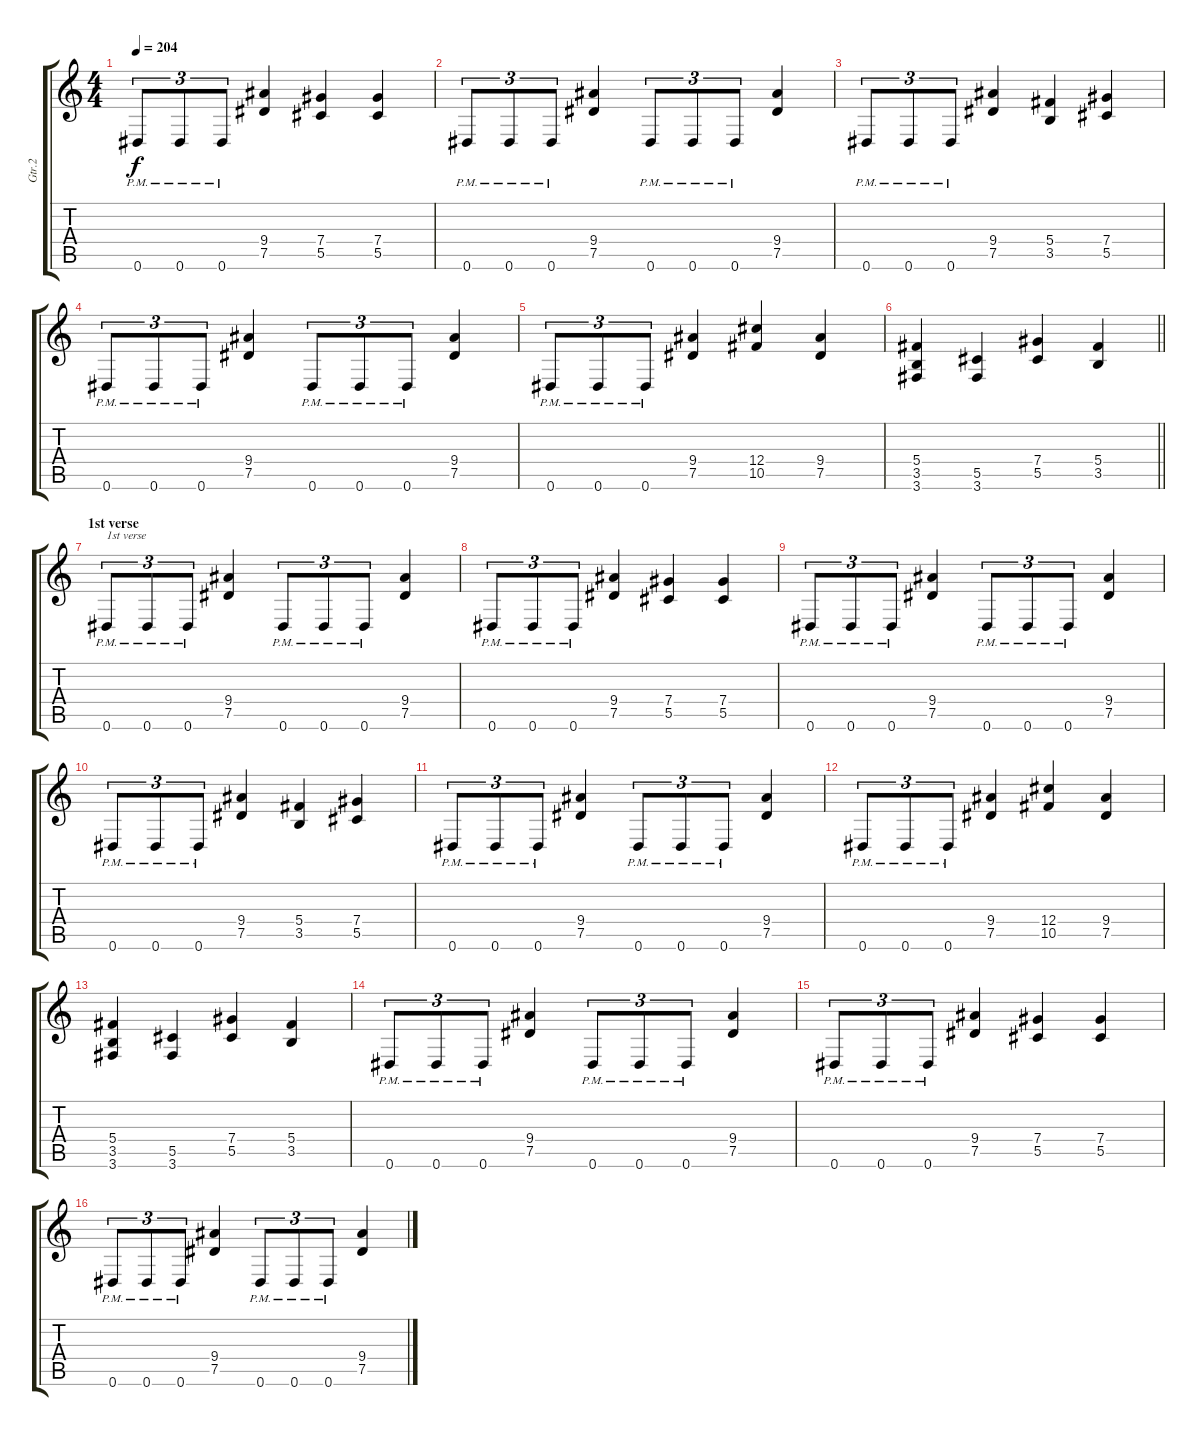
\track ("Gtr.2" "Gtr.2") {instrument distortionguitar}
\staff {score tabs}
\tuning (Eb4 Bb3 Gb3 Db3 Ab2 Eb2) {hide}
\ts (4 4)
\tempo 204
\clef g2
\ks c
0.6{pm}.8{tu (3 2) dy f} 0.6{pm}.8{tu (3 2)} 0.6{pm}.8{tu (3 2)} (9.4 7.5).4 (7.4 5.5).4 (7.4 5.5).4 |
0.6{pm}.8{tu (3 2)} 0.6{pm}.8{tu (3 2)} 0.6{pm}.8{tu (3 2)} (9.4 7.5).4 0.6{pm}.8{tu (3 2)} 0.6{pm}.8{tu (3 2)} 0.6{pm}.8{tu (3 2)} (9.4 7.5).4 |
0.6{pm}.8{tu (3 2)} 0.6{pm}.8{tu (3 2)} 0.6{pm}.8{tu (3 2)} (9.4 7.5).4 (5.4 3.5).4 (7.4 5.5).4 |
0.6{pm}.8{tu (3 2)} 0.6{pm}.8{tu (3 2)} 0.6{pm}.8{tu (3 2)} (9.4 7.5).4 0.6{pm}.8{tu (3 2)} 0.6{pm}.8{tu (3 2)} 0.6{pm}.8{tu (3 2)} (9.4 7.5).4 |
0.6{pm}.8{tu (3 2)} 0.6{pm}.8{tu (3 2)} 0.6{pm}.8{tu (3 2)} (9.4 7.5).4 (12.4 10.5).4 (9.4 7.5).4 |
\barLineRight lightlight
(5.4 3.5 3.6).4 (5.5 3.6).4 (7.4 5.5).4 (5.4 3.5).4 |
\section ("" "1st verse")
0.6{pm}.8{tu (3 2) txt "1st verse"} 0.6{pm}.8{tu (3 2)} 0.6{pm}.8{tu (3 2)} (9.4 7.5).4 0.6{pm}.8{tu (3 2)} 0.6{pm}.8{tu (3 2)} 0.6{pm}.8{tu (3 2)} (9.4 7.5).4 |
0.6{pm}.8{tu (3 2)} 0.6{pm}.8{tu (3 2)} 0.6{pm}.8{tu (3 2)} (9.4 7.5).4 (7.4 5.5).4 (7.4 5.5).4 |
0.6{pm}.8{tu (3 2)} 0.6{pm}.8{tu (3 2)} 0.6{pm}.8{tu (3 2)} (9.4 7.5).4 0.6{pm}.8{tu (3 2)} 0.6{pm}.8{tu (3 2)} 0.6{pm}.8{tu (3 2)} (9.4 7.5).4 |
0.6{pm}.8{tu (3 2)} 0.6{pm}.8{tu (3 2)} 0.6{pm}.8{tu (3 2)} (9.4 7.5).4 (5.4 3.5).4 (7.4 5.5).4 |
0.6{pm}.8{tu (3 2)} 0.6{pm}.8{tu (3 2)} 0.6{pm}.8{tu (3 2)} (9.4 7.5).4 0.6{pm}.8{tu (3 2)} 0.6{pm}.8{tu (3 2)} 0.6{pm}.8{tu (3 2)} (9.4 7.5).4 |
0.6{pm}.8{tu (3 2)} 0.6{pm}.8{tu (3 2)} 0.6{pm}.8{tu (3 2)} (9.4 7.5).4 (12.4 10.5).4 (9.4 7.5).4 |
(5.4 3.5 3.6).4 (5.5 3.6).4 (7.4 5.5).4 (5.4 3.5).4 |
0.6{pm}.8{tu (3 2)} 0.6{pm}.8{tu (3 2)} 0.6{pm}.8{tu (3 2)} (9.4 7.5).4 0.6{pm}.8{tu (3 2)} 0.6{pm}.8{tu (3 2)} 0.6{pm}.8{tu (3 2)} (9.4 7.5).4 |
0.6{pm}.8{tu (3 2)} 0.6{pm}.8{tu (3 2)} 0.6{pm}.8{tu (3 2)} (9.4 7.5).4 (7.4 5.5).4 (7.4 5.5).4 |
0.6{pm}.8{tu (3 2)} 0.6{pm}.8{tu (3 2)} 0.6{pm}.8{tu (3 2)} (9.4 7.5).4 0.6{pm}.8{tu (3 2)} 0.6{pm}.8{tu (3 2)} 0.6{pm}.8{tu (3 2)} (9.4 7.5).4
